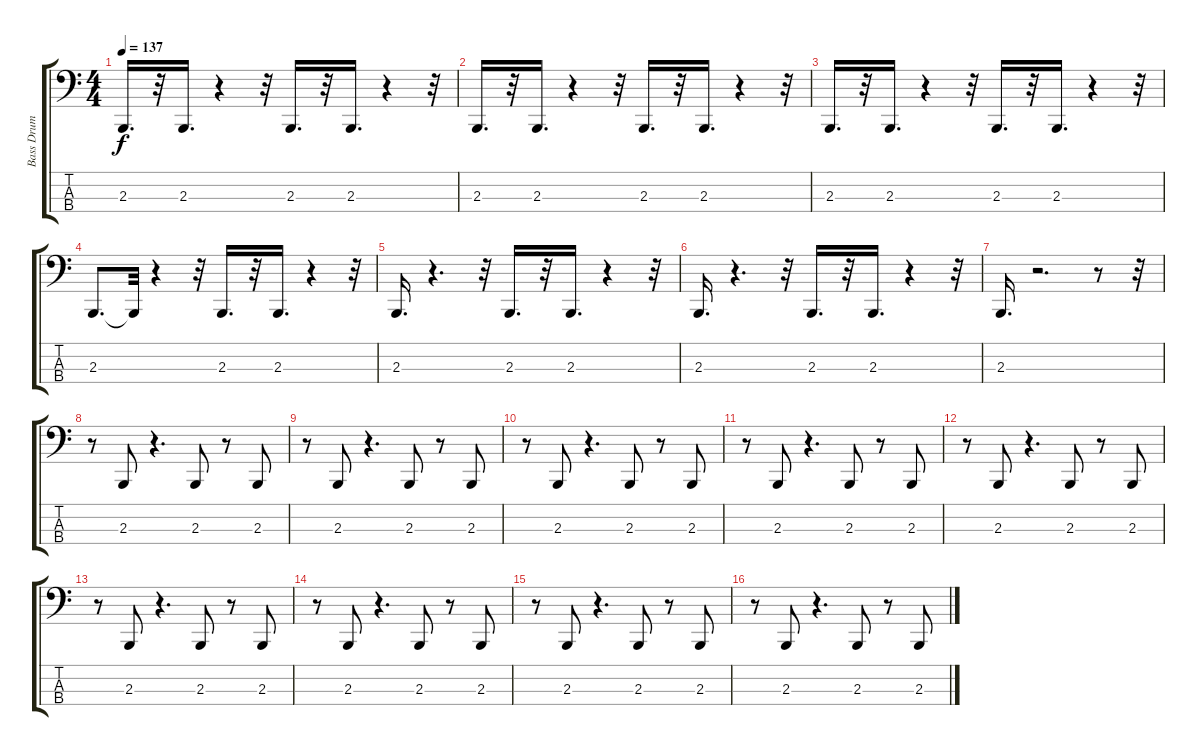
\track ("Bass Drum" "Bass Drum") {instrument acousticgrandpiano}
\staff {score tabs}
\tuning (G2 D2 A1 E1) {hide}
\ts (4 4)
\tempo 137
\clef f4
\ks c
2.3.16{d dy f} r.32 2.3.16{d} r.4 r.32 2.3.16{d} r.32 2.3.16{d} r.4 r.32 |
2.3.16{d} r.32 2.3.16{d} r.4 r.32 2.3.16{d} r.32 2.3.16{d} r.4 r.32 |
2.3.16{d} r.32 2.3.16{d} r.4 r.32 2.3.16{d} r.32 2.3.16{d} r.4 r.32 |
2.3.8{d} 2.3{t}.32 r.4 r.32 2.3.16{d} r.32 2.3.16{d} r.4 r.32 |
2.3.16{d} r.4{d} r.32 2.3.16{d} r.32 2.3.16{d} r.4 r.32 |
2.3.16{d} r.4{d} r.32 2.3.16{d} r.32 2.3.16{d} r.4 r.32 |
2.3.16{d} r.2{d} r.8 r.32 |
r.8 2.3.8 r.4{d} 2.3.8 r.8 2.3.8 |
r.8 2.3.8 r.4{d} 2.3.8 r.8 2.3.8 |
r.8 2.3.8 r.4{d} 2.3.8 r.8 2.3.8 |
r.8 2.3.8 r.4{d} 2.3.8 r.8 2.3.8 |
r.8 2.3.8 r.4{d} 2.3.8 r.8 2.3.8 |
r.8 2.3.8 r.4{d} 2.3.8 r.8 2.3.8 |
r.8 2.3.8 r.4{d} 2.3.8 r.8 2.3.8 |
r.8 2.3.8 r.4{d} 2.3.8 r.8 2.3.8 |
r.8 2.3.8 r.4{d} 2.3.8 r.8 2.3.8
